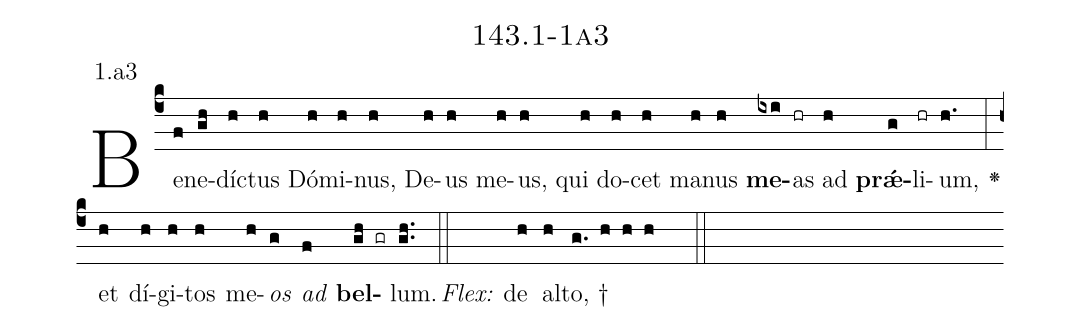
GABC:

name: 143.1-1a3;
annotation: 1.a3;
%%
(c4)Be(f)ne(gh)díc(h)tus(h) Dó(h)mi(h)nus,(h) De(h)us(h) me(h)us,(h) qui(h) do(h)cet(h) ma(h)nus(h) <b>me</b>(ixi)as(hr) ad(h) <b>prǽ</b>(g)li(hr)um,(h.) <v>\greheightstar</v>(:) et(h) dí(h)gi(h)tos(h) me(h)<i>os</i>(g) <i>ad</i>(f) <b>bel</b>(gh gr)lum.(gh..) (::)
<i>Flex:</i>()  de(h) al(h)to, †(g. h h h  ::)

%E(h) u(h) o(g) u(f) a(gh) e.(gh..) (::)
